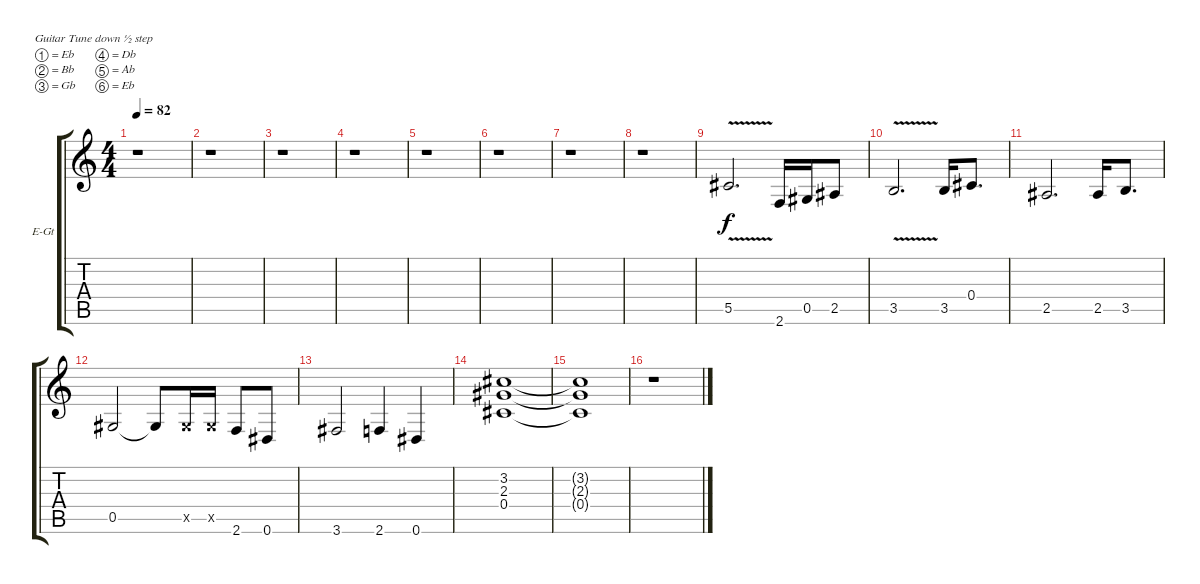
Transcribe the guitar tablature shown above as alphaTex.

\bracketExtendMode groupsimilarinstruments
\firstSystemTrackNameOrientation horizontal
\otherSystemsTrackNameOrientation horizontal
\track ("Izzy Stradlin' - Guitar Overdubs" "E-Gt") {instrument overdrivenguitar}
\staff {score tabs}
\tuning (Eb4 Bb3 Gb3 Db3 Ab2 Eb2)
\ts (4 4)
\tempo 82
\clef g2
\ks aminor
r.1{dy f} |
r.1 |
r.1 |
r.1 |
r.1 |
r.1 |
r.1 |
r.1 |
5.5{v}.2{d} 2.6.16 0.5.16 2.5.8 |
3.5{v}.2{d} 3.5.16 0.4.8{d} |
2.5.2{d} 2.5.16 3.5.8{d} |
0.5.2 0.5{t}.8 0.5{x}.16 0.5{x}.16 2.6.8 0.6.8 |
3.6.2 2.6.4 0.6.4 |
(3.2 2.3 0.4).1 |
(3.2{t} 2.3{t} 0.4{t}).1 |
r.1
